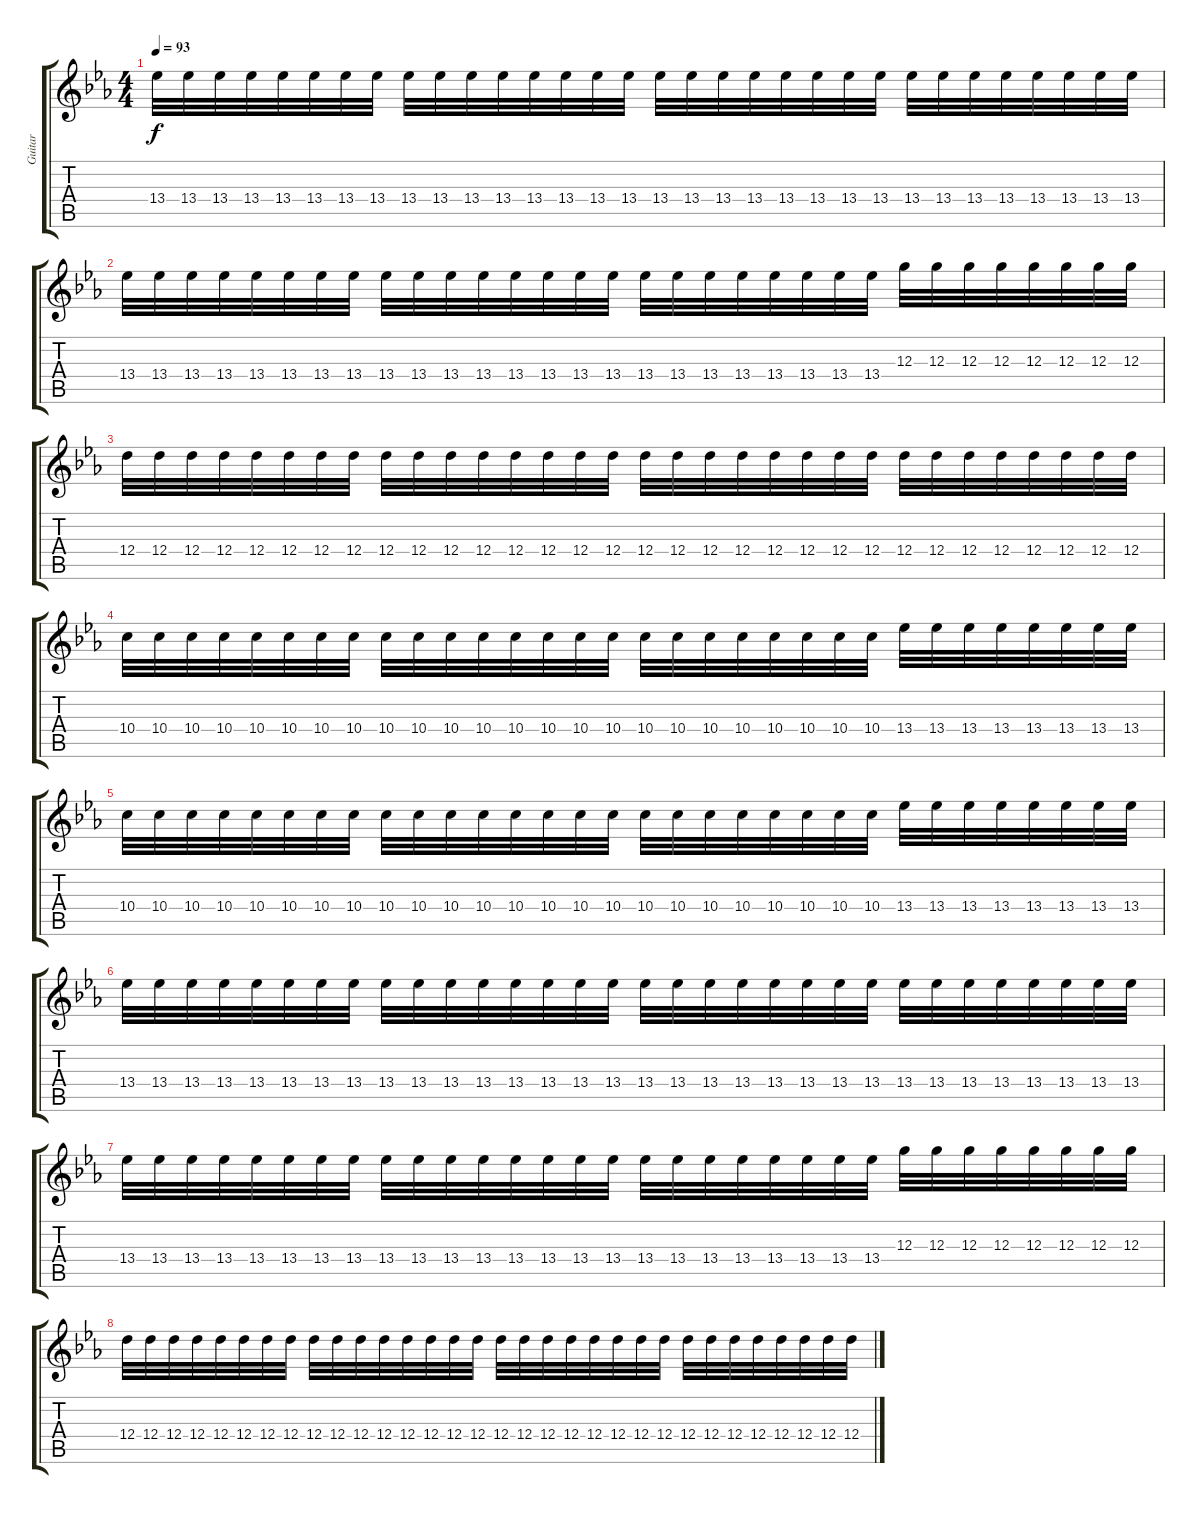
\track ("Guitar" "Guitar") {instrument overdrivenguitar}
\staff {score tabs}
\tuning (E4 B3 G3 D3 A2 E2) {hide}
\ts (4 4)
\tempo 93
\clef g2
\ks eb
13.4.32{dy f} 13.4.32 13.4.32 13.4.32 13.4.32 13.4.32 13.4.32 13.4.32 13.4.32 13.4.32 13.4.32 13.4.32 13.4.32 13.4.32 13.4.32 13.4.32 13.4.32 13.4.32 13.4.32 13.4.32 13.4.32 13.4.32 13.4.32 13.4.32 13.4.32 13.4.32 13.4.32 13.4.32 13.4.32 13.4.32 13.4.32 13.4.32 |
13.4.32 13.4.32 13.4.32 13.4.32 13.4.32 13.4.32 13.4.32 13.4.32 13.4.32 13.4.32 13.4.32 13.4.32 13.4.32 13.4.32 13.4.32 13.4.32 13.4.32 13.4.32 13.4.32 13.4.32 13.4.32 13.4.32 13.4.32 13.4.32 12.3.32 12.3.32 12.3.32 12.3.32 12.3.32 12.3.32 12.3.32 12.3.32 |
12.4.32 12.4.32 12.4.32 12.4.32 12.4.32 12.4.32 12.4.32 12.4.32 12.4.32 12.4.32 12.4.32 12.4.32 12.4.32 12.4.32 12.4.32 12.4.32 12.4.32 12.4.32 12.4.32 12.4.32 12.4.32 12.4.32 12.4.32 12.4.32 12.4.32 12.4.32 12.4.32 12.4.32 12.4.32 12.4.32 12.4.32 12.4.32 |
10.4.32 10.4.32 10.4.32 10.4.32 10.4.32 10.4.32 10.4.32 10.4.32 10.4.32 10.4.32 10.4.32 10.4.32 10.4.32 10.4.32 10.4.32 10.4.32 10.4.32 10.4.32 10.4.32 10.4.32 10.4.32 10.4.32 10.4.32 10.4.32 13.4.32 13.4.32 13.4.32 13.4.32 13.4.32 13.4.32 13.4.32 13.4.32 |
10.4.32 10.4.32 10.4.32 10.4.32 10.4.32 10.4.32 10.4.32 10.4.32 10.4.32 10.4.32 10.4.32 10.4.32 10.4.32 10.4.32 10.4.32 10.4.32 10.4.32 10.4.32 10.4.32 10.4.32 10.4.32 10.4.32 10.4.32 10.4.32 13.4.32 13.4.32 13.4.32 13.4.32 13.4.32 13.4.32 13.4.32 13.4.32 |
13.4.32 13.4.32 13.4.32 13.4.32 13.4.32 13.4.32 13.4.32 13.4.32 13.4.32 13.4.32 13.4.32 13.4.32 13.4.32 13.4.32 13.4.32 13.4.32 13.4.32 13.4.32 13.4.32 13.4.32 13.4.32 13.4.32 13.4.32 13.4.32 13.4.32 13.4.32 13.4.32 13.4.32 13.4.32 13.4.32 13.4.32 13.4.32 |
13.4.32 13.4.32 13.4.32 13.4.32 13.4.32 13.4.32 13.4.32 13.4.32 13.4.32 13.4.32 13.4.32 13.4.32 13.4.32 13.4.32 13.4.32 13.4.32 13.4.32 13.4.32 13.4.32 13.4.32 13.4.32 13.4.32 13.4.32 13.4.32 12.3.32 12.3.32 12.3.32 12.3.32 12.3.32 12.3.32 12.3.32 12.3.32 |
12.4.32 12.4.32 12.4.32 12.4.32 12.4.32 12.4.32 12.4.32 12.4.32 12.4.32 12.4.32 12.4.32 12.4.32 12.4.32 12.4.32 12.4.32 12.4.32 12.4.32 12.4.32 12.4.32 12.4.32 12.4.32 12.4.32 12.4.32 12.4.32 12.4.32 12.4.32 12.4.32 12.4.32 12.4.32 12.4.32 12.4.32 12.4.32
